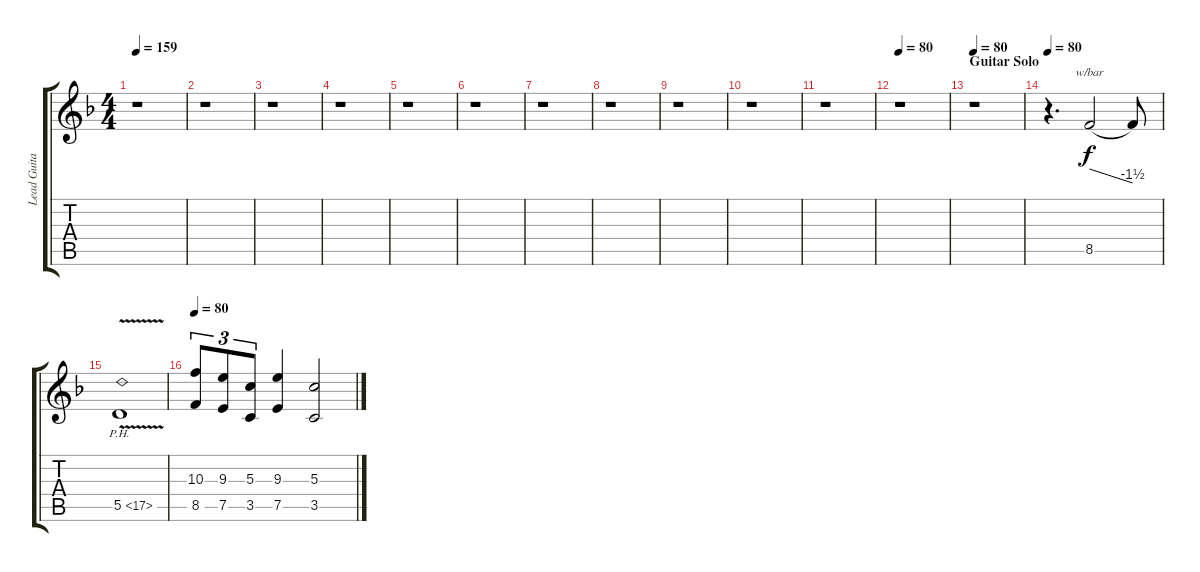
\track ("Lead Guitar" "Lead Guita") {instrument overdrivenguitar}
\staff {score tabs}
\tuning (E4 B3 G3 D3 A2 D2) {hide}
\ts (4 4)
\tempo 159
\clef g2
\ks f
r.1{dy ppp} |
r.1 |
r.1 |
r.1 |
r.1 |
r.1 |
r.1 |
r.1 |
r.1 |
r.1 |
r.1 |
\tempo 80
r.1 |
\section ("" "Guitar Solo")
\tempo 80
r.1 |
\tempo 80
r.4{d} 8.5.2{tbe (dive default 0 0 60 -6) dy f} 8.5{t}.8 |
5.5{ph 12 v}.1 |
\tempo 80
(10.3 8.5).8{tu (3 2)} (9.3 7.5).8{tu (3 2)} (5.3 3.5).8{tu (3 2)} (9.3 7.5).4 (5.3 3.5).2
